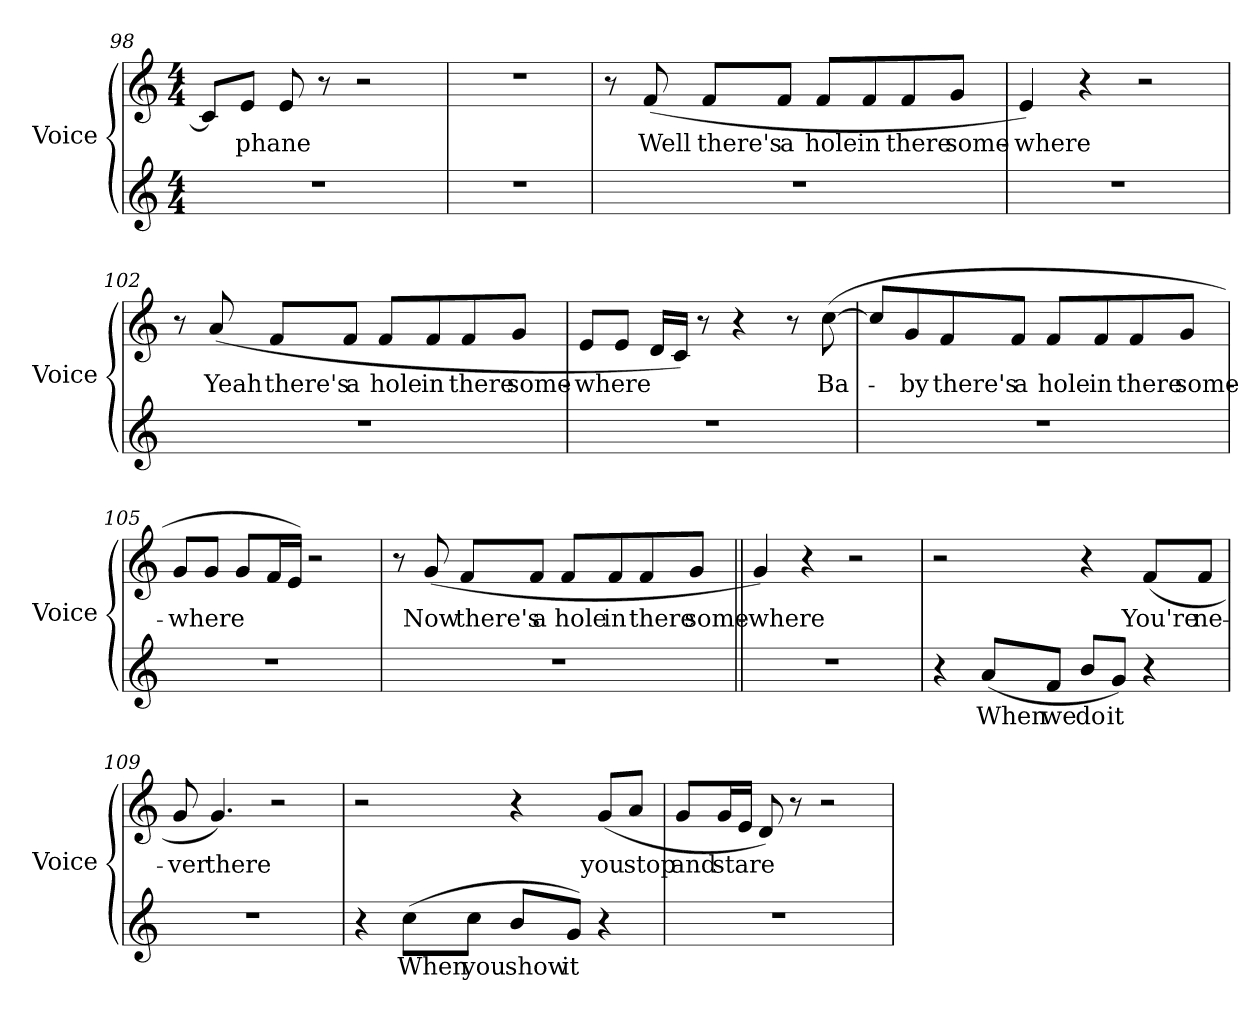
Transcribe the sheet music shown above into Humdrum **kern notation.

**kern	**text	**kern	**text
*part2	*part2	*part1	*part1
*staff2	*staff2	*staff1	*staff1
*I"Voice	*	*I"Voice	*
*I'Voice	*	*I'Voice	*
*clefG2	*	*clefG2	*
*k[]	*	*k[]	*
*C:	*	*C:	*
*M4/4	*	*M4/4	*
=98	=98	=98	=98
1r	.	8ci/L]	.
!	!	!	!LO:LY:b:color=#000000
.	.	8ei/J	-phane
.	.	8ei/	.
.	.	8r	.
.	.	2r	.
=99	=99	=99	=99
1r	.	1r	.
!!LO:LB:g=z
=100	=100	=100	=100
1r	.	8r	.
!	!	!	!LO:LY:b:color=#000000
.	.	(8fi/	Well
!	!	!	!LO:LY:b:color=#000000
.	.	8fi/L	there's
!	!	!	!LO:LY:b:color=#000000
.	.	8fi/J	a
!	!	!	!LO:LY:b:color=#000000
.	.	8fi/L	hole
!	!	!	!LO:LY:b:color=#000000
.	.	8fi/	in
!	!	!	!LO:LY:b:color=#000000
.	.	8fi/	there
!	!	!	!LO:LY:b:color=#000000
.	.	8gi/J	some-
=101	=101	=101	=101
!	!	!	!LO:LY:b:color=#000000
1r	.	4ei/)	-where
.	.	4r	.
.	.	2r	.
=102	=102	=102	=102
1r	.	8r	.
!	!	!	!LO:LY:b:color=#000000
.	.	(8ai/	Yeah
!	!	!	!LO:LY:b:color=#000000
.	.	8fi/L	there's
!	!	!	!LO:LY:b:color=#000000
.	.	8fi/J	a
!	!	!	!LO:LY:b:color=#000000
.	.	8fi/L	hole
!	!	!	!LO:LY:b:color=#000000
.	.	8fi/	in
!	!	!	!LO:LY:b:color=#000000
.	.	8fi/	there
!	!	!	!LO:LY:b:color=#000000
.	.	8gi/J	some-
!!LO:LB:g=z
=103	=103	=103	=103
!	!	!	!LO:LY:b:color=#000000
1r	.	8ei/L	-where
.	.	8ei/J	.
.	.	16di/LL	.
.	.	16ci/JJ)	.
.	.	8r	.
.	.	4r	.
.	.	8r	.
!	!	!	!LO:LY:b:color=#000000
.	.	([8cci\	Ba-
=104	=104	=104	=104
1r	.	8cci/L]	.
!	!	!	!LO:LY:b:color=#000000
.	.	8gi/	-by
!	!	!	!LO:LY:b:color=#000000
.	.	8fi/	there's
!	!	!	!LO:LY:b:color=#000000
.	.	8fi/J	a
!	!	!	!LO:LY:b:color=#000000
.	.	8fi/L	hole
!	!	!	!LO:LY:b:color=#000000
.	.	8fi/	in
!	!	!	!LO:LY:b:color=#000000
.	.	8fi/	there
!	!	!	!LO:LY:b:color=#000000
.	.	8gi/J	some-
=105	=105	=105	=105
!	!	!	!LO:LY:b:color=#000000
1r	.	8gi/L	-where
.	.	8gi/J	.
.	.	8gi/L	.
.	.	16fi/L	.
.	.	16ei/JJ)	.
.	.	2r	.
!!LO:PB:g=z
=106	=106	=106	=106
1r	.	8r	.
!	!	!	!LO:LY:b:color=#000000
.	.	(8gi/	Now
!	!	!	!LO:LY:b:color=#000000
.	.	8fi/L	there's
!	!	!	!LO:LY:b:color=#000000
.	.	8fi/J	a
!	!	!	!LO:LY:b:color=#000000
.	.	8fi/L	hole
!	!	!	!LO:LY:b:color=#000000
.	.	8fi/	in
!	!	!	!LO:LY:b:color=#000000
.	.	8fi/	there
!	!	!	!LO:LY:b:color=#000000
.	.	8gi/J	some-
=107||	=107||	=107||	=107||
!	!	!	!LO:LY:b:color=#000000
1r	.	4gi/)	-where
.	.	4r	.
.	.	2r	.
=108	=108	=108	=108
4r	.	2r	.
!	!LO:LY:b:color=#000000	!	!
(8ai/L	When	.	.
!	!LO:LY:b:color=#000000	!	!
8fi/J	we	.	.
!	!LO:LY:b:color=#000000	!	!
8bi/L	do	4r	.
!	!LO:LY:b:color=#000000	!	!
8gi/J)	it	.	.
!	!	!	!LO:LY:b:color=#000000
4r	.	(8fi/L	You're
!	!	!	!LO:LY:b:color=#000000
.	.	8fi/J	ne-
=109	=109	=109	=109
!	!	!	!LO:LY:b:color=#000000
1r	.	8gi/	-ver
!	!	!	!LO:LY:b:color=#000000
.	.	4.gi/)	there
.	.	2r	.
!!LO:LB:g=z
=110	=110	=110	=110
4r	.	2r	.
!	!LO:LY:b:color=#000000	!	!
(8cci\L	When	.	.
!	!LO:LY:b:color=#000000	!	!
8cci\J	you	.	.
!	!LO:LY:b:color=#000000	!	!
8bi/L	show	4r	.
!	!LO:LY:b:color=#000000	!	!
8gi/J)	it	.	.
!	!	!	!LO:LY:b:color=#000000
4r	.	(8gi/L	you
!	!	!	!LO:LY:b:color=#000000
.	.	8ai/J	stop
=111	=111	=111	=111
!	!	!	!LO:LY:b:color=#000000
1r	.	8gi/L	and
!	!	!	!LO:LY:b:color=#000000
.	.	16gi/L	stare
.	.	16ei/JJ	.
.	.	8di/)	.
.	.	8r	.
.	.	2r	.
=	=	=	=
*-	*-	*-	*-
